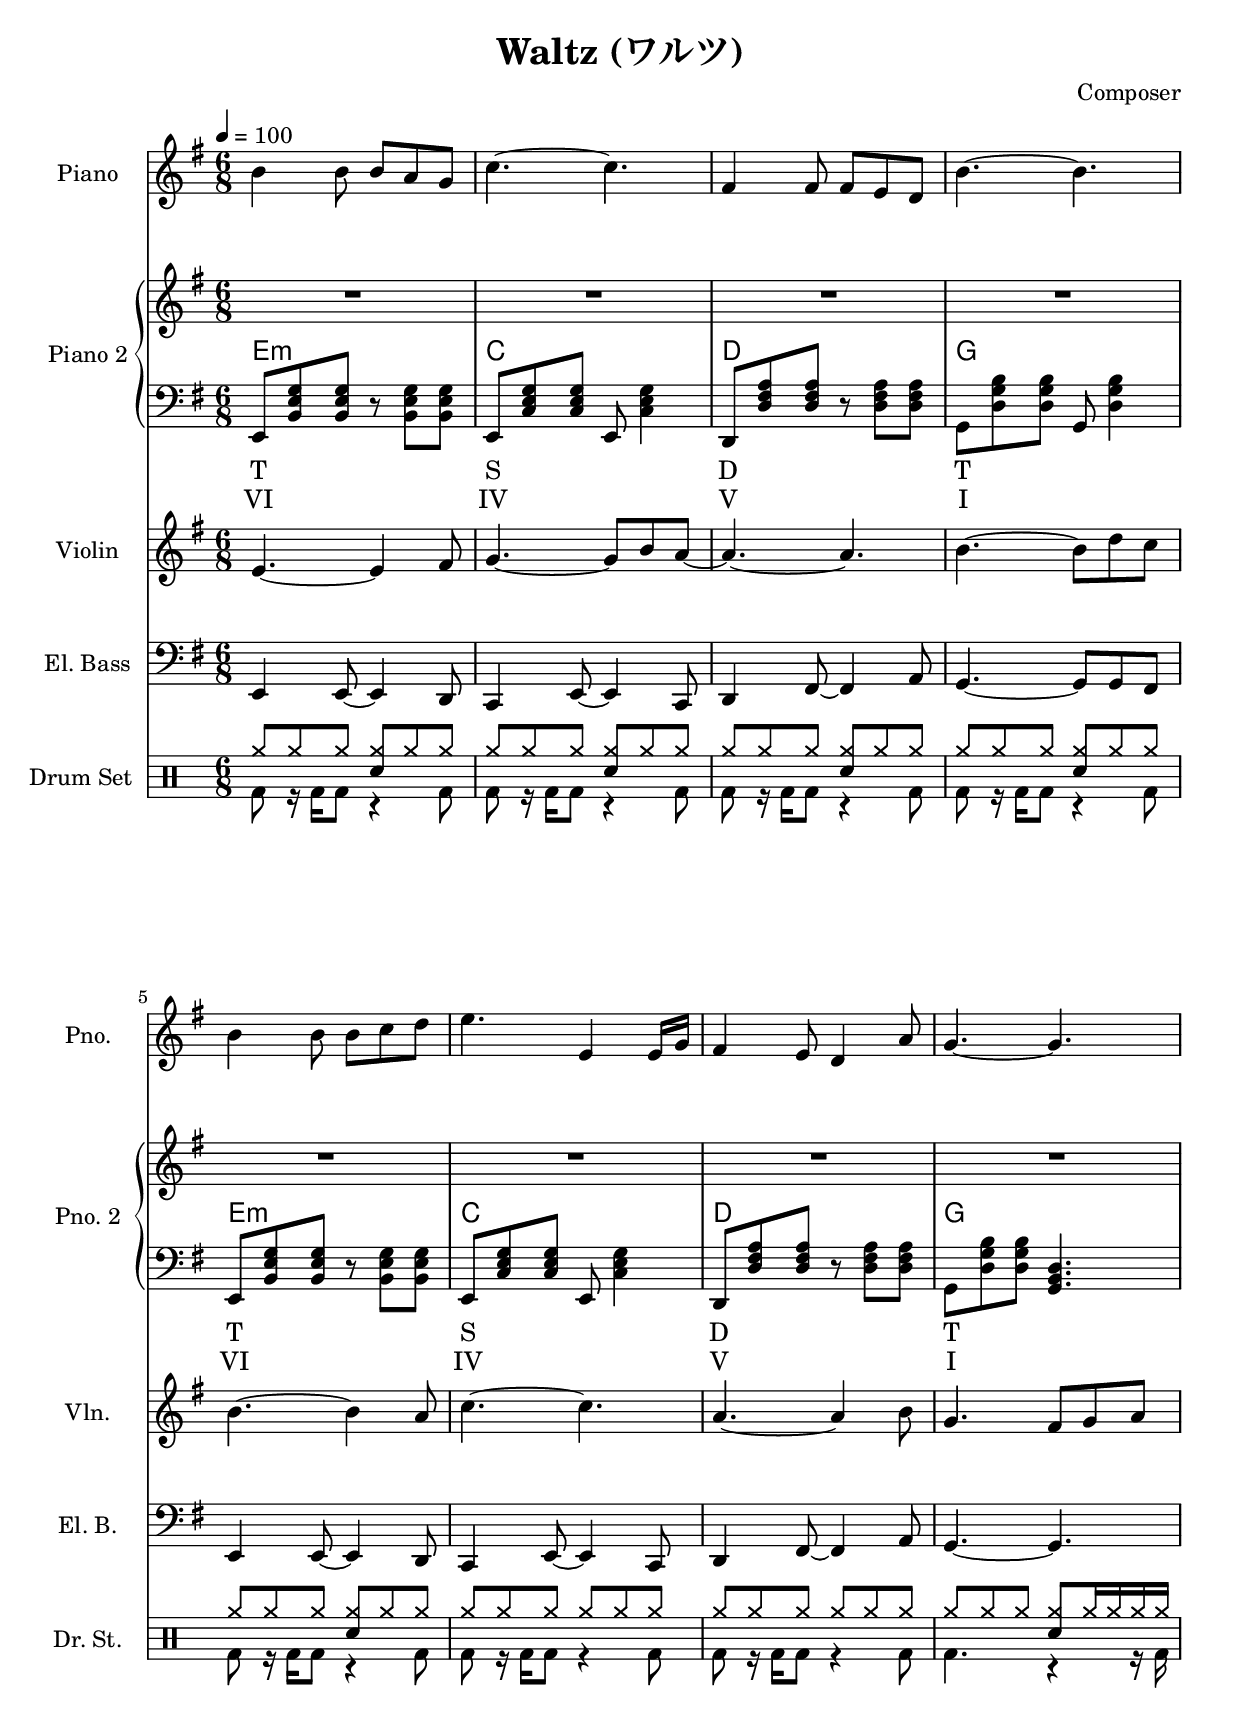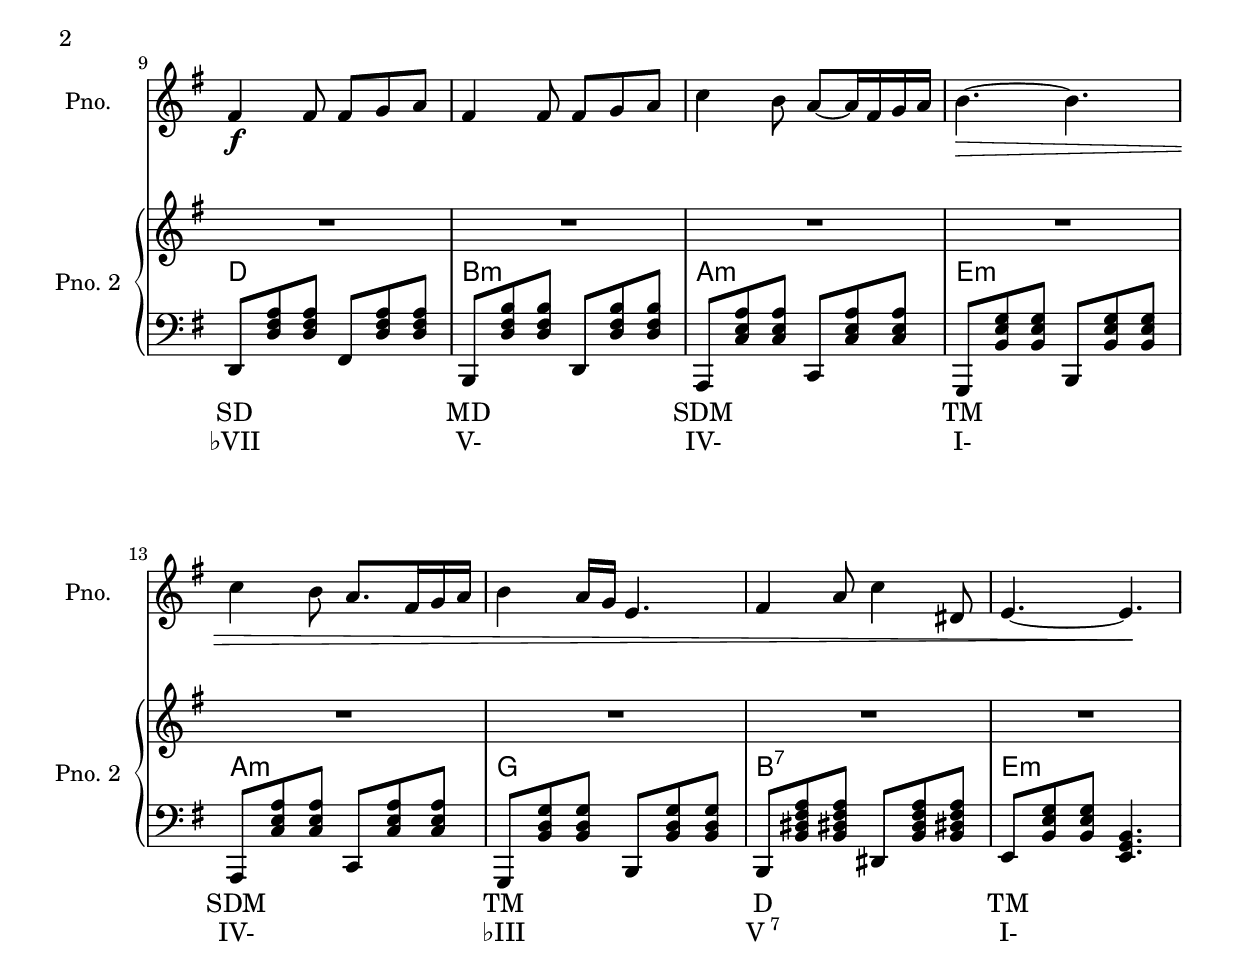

\version "2.24.4"

\header {
  title = "Waltz (ワルツ)"
  composer = "Composer"
}

\score {
  \layout {
    indent       = 1.5\cm
    short-indent = 1.5\cm
  }
<<
  \new PianoStaff \with {
    instrumentName = "Piano"
    shortInstrumentName = "Pno."
  }{\tempo 4 = 100 \clef treble \key g \major \time 6/8
    b'4 b'8 b' a' g'            | 
    c''4.~c''                   |
    fis'4 fis'8 fis' e' d'      |
    b'4.~b'                     |

    b'4 b'8 b' c'' d''          |
    e''4. e'4 e'16 g'           |
    fis'4 e'8 d'4 a'8           |
    g'4.~g'4.                   |
    
    fis'4\f fis'8 fis' g' a'    | % forte
    fis'4 fis'8 fis' g' a'      |
    c''4 b'8 a'~a'16 fis' g' a' |
    b'4.\>~b'                   | % decrescendo, 

    c''4 b'8 a'8. fis'16 g' a'  |
    b'4 a'16 g' e'4.            |
    fis'4 a'8 c''4 dis'8        |
    e'4.~e'4.     \!            | 
  }

  \new PianoStaff \with {
    instrumentName = "Piano 2"
    shortInstrumentName = "Pno. 2"
  }<<
    \new Staff {\clef treble \key g \major
      \repeat unfold 4 \repeat unfold 4 {R2. | }
    }
    \new ChordNames {
      \chordmode {
        e:m | c   | d   | g   |

        e:m | c   | d   | g   |

        d   | b:m | a:m | e:m |

        a:m | g   | b:7 | e:m |
      }
    }
    \new Staff { \clef bass \key g \major
      e,8 <b, e g> <b, e g> r <b, e g> <b, e g>        | 
      e,8 <c e g> <c e g> e, <c e g>4                  |
      d,8 <d fis a> <d fis a> r  <d fis a> <d fis a>   |
      g,8 <d g b> <d g b> g, <d g b>4                  |

      e,8 <b, e g> <b, e g> r <b, e g> <b, e g>        |
      e,8 <c e g> <c e g> e, <c e g>4                  |
      d,8 <d fis a> <d fis a> r  <d fis a> <d fis a>   |
      g,8 <d g b> <d g b> <g, b, d>4.                  |

      d,8 <d fis a> <d fis a> fis, <d fis a> <d fis a> |
      b,,8 <d fis b> <d fis b> d, <d fis b> <d fis b>  |
      a,,8 <c e a> <c e a> c, <c e a> <c e a>          |
      g,,8 <b, e g> <b, e g> b,, <b, e g> <b, e g>     |

      a,,8 <c e a> <c e a> c, <c e a> <c e a>          |
      g,,8 <b, d g> <b, d g> b,, <b, d g> <b, d g>     |
      b,,8 <b, dis fis a> <b, dis! fis a> 
          dis, <b, dis fis a> <b, dis! fis a>          |
      e,8 <b, e g> <b, e g> <e, g, b,>4.               |

    }
    \new Lyrics \lyricmode { %% harmonic analysis : Functional Harmony (Tonic, Subdominant, Dominant)
      T2.   S   D   T 
      T2.   S   D   T 
      SD2.  MD  SDM TM
      SDM2. TM  D   TM
    }
    \new Lyrics \lyricmode { %% harmonic analysis : Roman Numeral Analysis
      VI2.   IV   V   I 
      VI2.   IV   V   I 
      ♭VII2. V-   IV- I- 
      IV-2.  ♭III \markup{V\super{7}} I-
    }
  >>
  
  \new Staff \with {
    instrumentName = "Violin"
    shortInstrumentName = "Vln."
  }{ \clef treble \key g \major \time 6/8
    e'4.~ e'4 fis'8    |
    g'4.~ g'8 b' a'~   |
    a'4.~ a'           |
    b'4.~ b'8 d'' c''  |

    b'4.~ b'4 a'8      |
    c''4.~ c''4.       |
    a'4.~ a'4 b'8      |
    g'4. fis'8 g' a'   |
  }

  \new Staff \with {
    instrumentName = "El. Bass"
    shortInstrumentName = "El. B."
  }{ \clef bass \key g \major \time 6/8
    e,4 e,8~ e,4 d,8     |
    c,4 e,8~ e,4 c,8     |
    d,4 fis,8~ fis,4 a,8 |
    g,4.~ g,8 g, fis,    |

    e,4 e,8~ e,4 d,8     |
    c,4 e,8~ e,4 c,8     |
    d,4 fis,8~ fis,4 a,8 |
    g,4.~ g,             |
  }

  \new DrumStaff \with {
    instrumentName = "Drum Set"
    shortInstrumentName = "Dr. St."
  }{ \time 6/8
    \drummode {
      <<
        \new DrumVoice { \voiceOne
          \repeat unfold 5 {
            cymr8 cymr cymr <cymr sn> cymr cymr            |
          }
          \repeat unfold 2 {
            cymr8 cymr cymr cymr cymr cymr                 |
          }
          cymr8 cymr cymr  <cymr sn> cymr16 cymr cymr cymr |
        }
        \new DrumVoice { \voiceTwo
          \repeat unfold 7 {
            bd8 r16 bd16 bd8 r4 bd8 |
          }
          bd4. r4 r16 bd16
        }
      >>
    }
  }
>>
}
